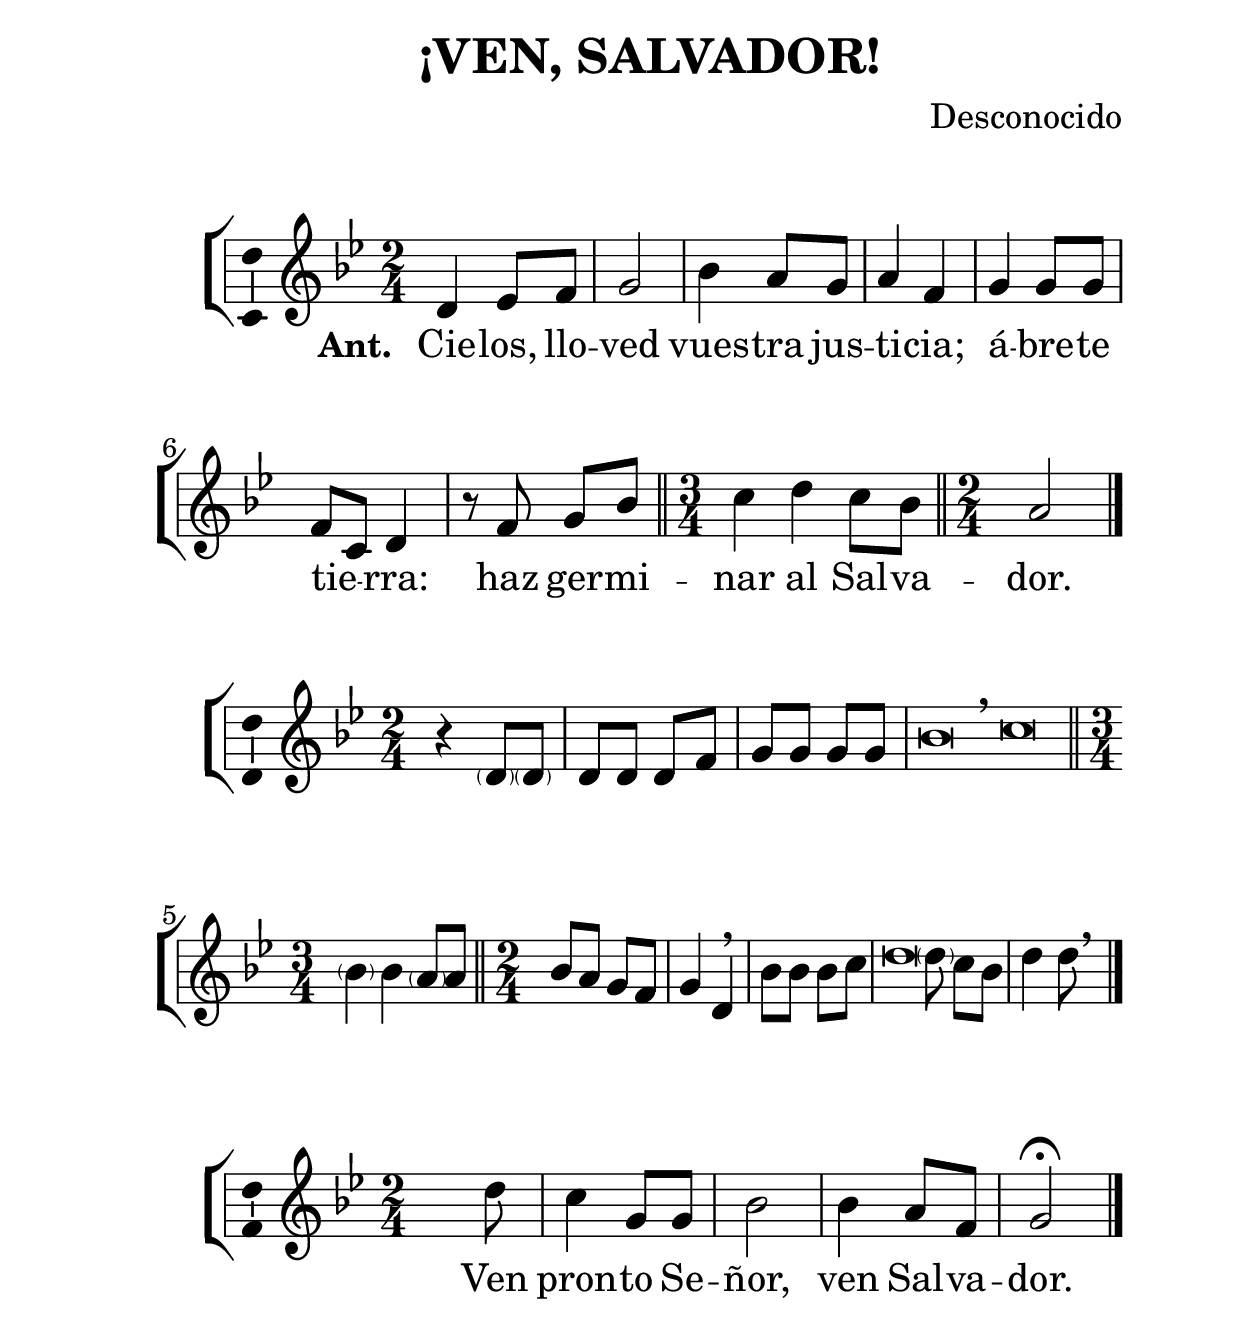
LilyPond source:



%versión de lilypond para la que se ha escrito esta partitura:
\version "2.16.0"

	%Tamaño papel
	#(set-default-paper-size "a4")
	%Tamaño partitura
	#(set-global-staff-size 30)
	%No responde al pulsar sobre una nota
	#(ly:set-option 'point-and-click #f)

%parámetros del encabezamiento:
\header {
	%title = "¡VEN, SALVADOR!"
	title = \markup{\fontsize #-1 "¡VEN, SALVADOR!"}
	subtitle = ""
	composer = "Desconocido"
	poet = ""
	meter = ""
	arranger = ""
%	tagline="Monasterio de la Madre de Dios. Buenafuente del Sistal."
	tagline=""
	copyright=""
	}

%parámetros asociados al papel:
\paper  {
	oddHeaderMarkup = \markup {\fill-line { \on-the-fly #not-first-page \fromproperty #'header:title \on-the-fly #not-first-page \fromproperty #'header:composer }}
	evenHeaderMarkup = \markup {\fill-line { \fromproperty #'header:composer \fromproperty #'header:title }}
	#(set-paper-size "a4")
	print-page-number = ##f
	first-page-number = 1
	print-first-page-number = ##f
%	head-separation = 3.0 \cm
	top-margin = 2.0 \cm
	bottom-margin = 0.0\cm
%%%	bottom-margin = -2.0\cm
	left-margin = 3.0 \cm
	line-width = 16.0 \cm
	indent = 8\mm
	interscoreline = 2.\mm
	between-system-space = 15\mm
%	para que las partituras no llenen la hoja:
	ragged-bottom = ##t
%	idem para la última hoja:
	ragged-last-bottom = ##f
%	para que las partituras llenen el ancho del papel:
	ragged-last = ##f
	after-title-space = 2.5 \cm
%page-count=1
%system-count=7

	%Flexible Vertical Spacing
%	markup-markup-spacing =
%	#'((basic-distance . 15) (minimum-distance . 15) (padding . 3))
	markup-system-spacing =
	#'((basic-distance . 15) (minimum-distance . 15) (padding . 3))
	system-system-spacing =
	#'((basic-distance . 15) (minimum-distance . 15) (padding . 3))
	score-system-spacing =
	#'((basic-distance . 15) (minimum-distance . 15) (padding . 5))
%	top-system-spacing = % header
%	#'((basic-distance . 8) (minimum-distance . 0) (padding . 0))
%	top-markup-spacing =
%	#'((basic-distance . 20) (minimum-distance . 20) (padding . 0))
	last-bottom-spacing = % footer
	#'((basic-distance . 5) (minimum-distance . 5) (padding . 0))
%	score-markup-spacing =
%	#'((basic-distance . 16) (minimum-distance . 13) (padding . 0))

	}


%parámetros que afectan a toda la partitura:
global =  {
	%clave de sol (G):
	\clef G
	%armadura:
%%%	\transpose a b
	\key bes \major
	\tempo 4=70
	\set Score.tempoHideNote = ##t
	}


melodiaintro =
%%%	\transpose a b
{
	\relative c' {

\time 2/4
d4 ees8 f
g2
bes4 a8 g
a4 f
g4 g8 g
f8 c d4
r8 f8 g bes
\bar "||"
\time 3/4
c4 d c8 bes
\bar "||"
\time 2/4
a2

\bar "|."
}
}

melodia =
%%%	\transpose a b
{
	\relative c' {

\time 2/4
r4 \parenthesize d8 \parenthesize d
d8 d d f
g8 g g g
bes\breve*1/8 \breathe c\breve*1/8
\bar "||"
\time 3/4
\parenthesize bes4 bes \parenthesize a8 a
\bar "||"
\time 2/4
bes8 a g f
g4 d \breathe
bes'8 bes bes c
d\breve*1/16 \parenthesize d8 c bes
d4 d8 \breathe

s8

\bar "|."
}
}

melodiafin =
%%%	\transpose a b
{
	\relative c'' {

\time 2/4

s4 s8

d8
c4 g8 g
bes2
bes4 a8 f
g2 \fermata

\bar "|."
}
}


textointro = \lyricmode {
\set stanza =#"Ant. " Cie -- los, llo -- ved vues -- tra jus -- ti -- cia;
á -- bre -- te tie -- _ rra: haz ger -- mi -- nar al Sal -- va -- dor.
	}

texto = \lyricmode {
\set stanza =#"1. " "  " "  " Oh Se -- ñor, __ _ Pas -- tor de __ _
\once \override LyricText #'self-alignment-X = #-1
"la casa"
\once \override LyricText #'self-alignment-X = #-1
"de Isra-"
"  " -el, que con -- du -- ces a tu pue -- blo.
Ven a res -- ca-
\once \override LyricText #'self-alignment-X = #-1
"-tarnos por el poder"
"  " de tu bra -- zo.
	}

textofin = \lyricmode {
Ven pron -- to Se -- ñor, ven Sal -- va -- dor.
	}

textodos = \lyricmode {
\set stanza =#"2. " Oh Sa -- bi -- du -- rí -- a sa -- li -- da de
\once \override LyricText #'self-alignment-X = #-1
"la boca"
del Pa -- dre, a -- nun -- cia -- da por pro -- fe -- tas.
Ven a en -- se-
\once \override LyricText #'self-alignment-X = #-1
"-ñarnos el camino de la" "  " sal -- va -- ción. __ _
	}

textotres = \lyricmode {
\set stanza =#"3. " Hi -- jo de Da -- vid es -- tan -- dar -- te de
\once \override LyricText #'self-alignment-X = #-1
"los pueblos"
\once \override LyricText #'self-alignment-X = #-1
"y los"
Re -- yes a quien cla -- ma~el mun -- do~en -- te -- ro.
Ven a li -- ber-
\once \override LyricText #'self-alignment-X = #-1
"-tarnos, Señor,"
no tar -- des ya. __ _
	}

textocuatro = \lyricmode {
\set stanza =#"4. " Lla -- ve de Da -- vid __ _
y ce -- tro de
\once \override LyricText #'self-alignment-X = #-1
"la casa"
\once \override LyricText #'self-alignment-X = #-1
"de Isra-"
"  " -el,
Tú que rei -- nas so -- bre~el mun -- do.
Ven a li -- ber-
\once \override LyricText #'self-alignment-X = #-1
"-tar a los que en ti-"
-nie -- blas te~es -- pe -- ran.
	}

textocinco = \lyricmode {
\set stanza =#"5. " "  " Oh Sol na -- cien -- te Es -- plen -- dor de
\once \override LyricText #'self-alignment-X = #-1
"la luz"
\once \override LyricText #'self-alignment-X = #-1
"e-"
-ter -- na
"  " y Sol __ _ de jus -- ti -- cia.
Ven a~i -- lu -- mi-
\once \override LyricText #'self-alignment-X = #-1
"-nar a los que yacen en"
som -- bras de muer -- te.
	}

textoseis = \lyricmode {
\set stanza =#"6. " Rey de las na -- cio -- nes y Pie -- dra~an -- gu-
\once \override LyricText #'self-alignment-X = #-1
"-lar"
\once \override LyricText #'self-alignment-X = #-1
"de la I-"
-gle -- sia
Tú que u -- nes a los pue -- blos.
Ven a li -- ber-
\once \override LyricText #'self-alignment-X = #-1
"-tar a los hombres"
que has cre -- a -- do.
	}

textosiete = \lyricmode {
\set stanza =#"7. " "  " Oh Em -- ma -- nuel, nues -- tro Rey, sal -- va-
\once \override LyricText #'self-alignment-X = #-1
"-dor"
\once \override LyricText #'self-alignment-X = #-1
"de las na-"
-cio -- nes
es -- pe -- ran -- za de los pue -- blos.
Ven a li -- ber-
\once \override LyricText #'self-alignment-X = #-1
"-tarnos, Señor,"
no tar -- des ya. __ _ 
	}


vozintroStaff = \context Voice = vozintroStaff
\with {\consists "Ambitus_engraver"}
<<
	\set Staff.instrumentName = ""
	\set Staff.shortInstrumentName = ""
	\set Staff.midiInstrument = #"acoustic grand"
	\set Staff.midiMinimumVolume = #0.7
	\set Staff.midiMaximumVolume = #0.9
	\global
	\melodiaintro
	>>

vozStaff = \context Voice = vozStaff
\with {\consists "Ambitus_engraver"}
<<
	\set Staff.instrumentName = ""
	\set Staff.shortInstrumentName = ""
	\set Staff.midiInstrument = #"acoustic grand"
	\set Staff.midiMinimumVolume = #0.7
	\set Staff.midiMaximumVolume = #0.9
	\global
	\melodia
	>>

vozfinStaff = \context Voice = vozfinStaff
\with {\consists "Ambitus_engraver"}
<<
	\set Staff.instrumentName = ""
	\set Staff.shortInstrumentName = ""
	\set Staff.midiInstrument = #"acoustic grand"
	\set Staff.midiMinimumVolume = #0.7
	\set Staff.midiMaximumVolume = #0.9
	\global
	\melodiafin
	>>


textointroStaff = \context Lyrics = textointroStaff <<
%	\set vocalName =#"E. "
%	\set shortVocalName =#"E. "
	\lyricsto vozintroStaff \textointro
	>>

textoStaff = \context Lyrics = textoStaff <<
%	\set vocalName =#"1. "
	\set shortVocalName =#"1. "
	\lyricsto vozStaff \texto
	>>

textodosStaff = \context Lyrics = textodosStaff <<
%	\set vocalName =#"2. "
	\set shortVocalName =#"2. "
	\lyricsto vozStaff \textodos
	>>

textotresStaff = \context Lyrics = textotresStaff <<
%	\set vocalName =#"3. "
	\set shortVocalName =#"3. "
	\lyricsto vozStaff \textotres
	>>

textocuatroStaff = \context Lyrics = textocuatroStaff <<
%	\set vocalName =#"4. "
	\set shortVocalName =#"4. "
	\lyricsto vozStaff \textocuatro
	>>

textocincoStaff = \context Lyrics = textocincoStaff <<
%	\set vocalName =#"5. "
	\set shortVocalName =#"5. "
	\lyricsto vozStaff \textocinco
	>>

textoseisStaff = \context Lyrics = textoseisStaff <<
%	\set vocalName =#"6. "
	\set shortVocalName =#"6. "
	\lyricsto vozStaff \textoseis
	>>

textosieteStaff = \context Lyrics = textosieteStaff <<
%	\set vocalName =#"7. "
	\set shortVocalName =#"7. "
	\lyricsto vozStaff \textosiete
	>>

textofinStaff = \context Lyrics = textofinStaff <<
%	\set vocalName =#"E. "
%	\set shortVocalName =#"E. "
	\lyricsto vozfinStaff \textofin
	>>


\book {
	\score {
		\context ChoirStaff {
			\override StaffGroup.SystemStartBracket #'collapse-height = #1
			\override Score.SystemStartBar #'collapse-height = #1
			<<
			\vozintroStaff
			\textointroStaff
			>>
		}
		\layout {
	    		\context {
				\Lyrics
				%\override LyricText #'font-size = #2
				}
	   		\context {
				\Score
				%\override StaffSymbol #'staff-space = #(magstep +3)
%%%				\override InstrumentName #'X-offset = #1.5
				\override InstrumentName #'X-offset = #3.5
				\override InstrumentName #'font-series = #'bold
				}
%%%			\context {
%%%				\Staff
%%%				\remove "Time_signature_engraver"
%%%				\override BarLine #'transparent = ##t
%%%				}
			}
		}
	\score {
		\context ChoirStaff {
			\override StaffGroup.SystemStartBracket #'collapse-height = #1
			\override Score.SystemStartBar #'collapse-height = #1
			<<
			\vozStaff
			\textoStaff
			\textodosStaff
			\textotresStaff
			\textocuatroStaff
			\textocincoStaff
			\textoseisStaff
			\textosieteStaff
			>>
		}
		\layout {
	    		\context {
				\Lyrics
				%\override LyricText #'font-size = #2
				}
	   		\context {
				\Score
				%\override StaffSymbol #'staff-space = #(magstep +3)
%%%				\override InstrumentName #'X-offset = #1.5
				\override InstrumentName #'X-offset = #3.5
				\override InstrumentName #'font-series = #'bold
				}
%%%			\context {
%%%				\Staff
%%%				\remove "Time_signature_engraver"
%%%				\override BarLine #'transparent = ##t
%%%				}
			}
		}
	\score {
		\context ChoirStaff {
			\override StaffGroup.SystemStartBracket #'collapse-height = #1
			\override Score.SystemStartBar #'collapse-height = #1
			<<
			\vozfinStaff
			\textofinStaff
			>>
		}
		\layout {
	    		\context {
				\Lyrics
				%\override LyricText #'font-size = #2
				}
	   		\context {
				\Score
				%\override StaffSymbol #'staff-space = #(magstep +3)
%%%				\override InstrumentName #'X-offset = #1.5
				\override InstrumentName #'X-offset = #3.5
				\override InstrumentName #'font-series = #'bold
				}
%%%			\context {
%%%				\Staff
%%%				\remove "Time_signature_engraver"
%%%				\override BarLine #'transparent = ##t
%%%				}
			}
		}
	\score {
		\context ChoirStaff {
			\override StaffGroup.SystemStartBracket #'collapse-height = #1
			\override Score.SystemStartBar #'collapse-height = #1
			<<
			\vozintroStaff
			>>
			<<
			\vozStaff
			>>
			<<
			\vozfinStaff
			>>
		}
		\midi {
	  		\context {
	  			\Score
				tempoWholesPerMinute = #(ly:make-moment 70 4)
				}
			}
		}
}


